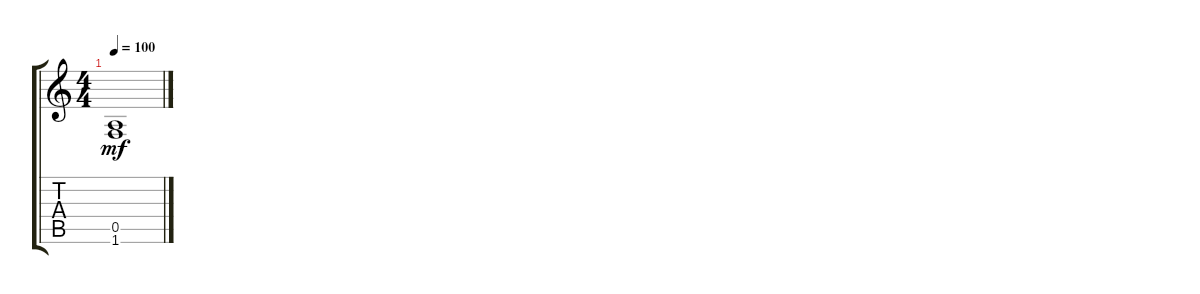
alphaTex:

\track "" {instrument acousticguitarsteel}
\staff {score tabs}
\tuning (E4 B3 G3 D3 A2 E2) {hide}
\ts (4 4)
\tempo 100
\clef g2
\ks c
(0.5 1.6).1{dy mf}
